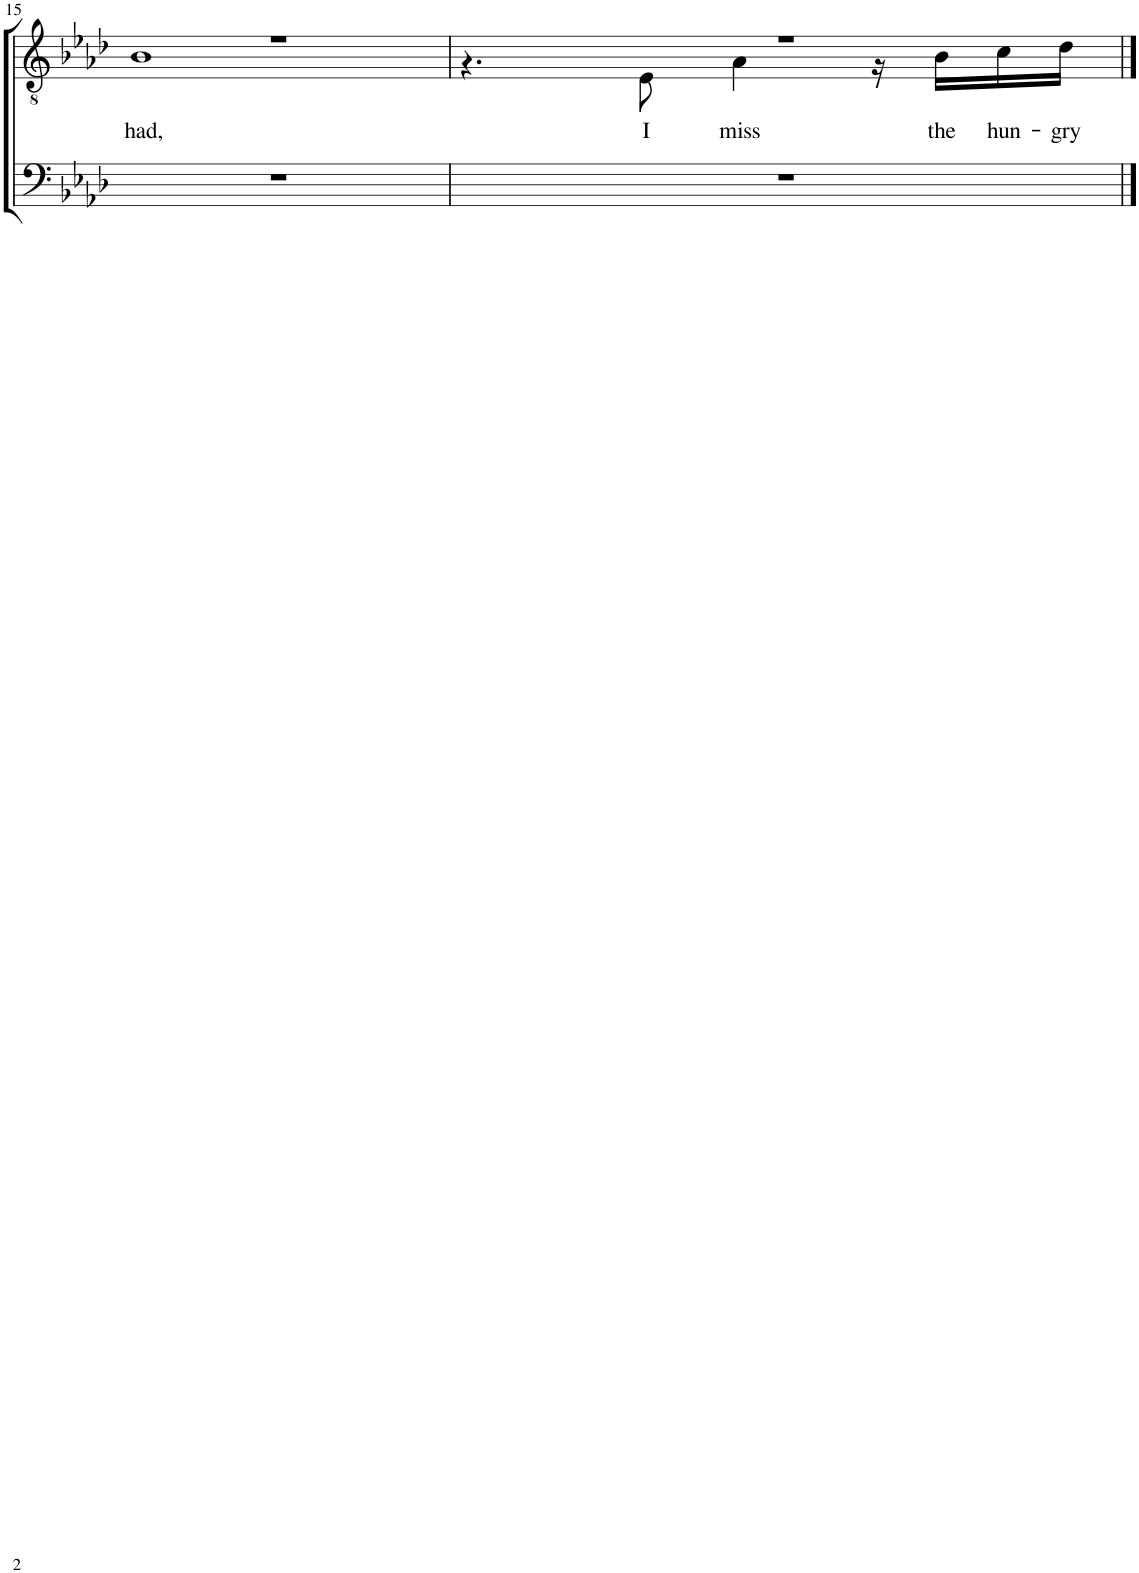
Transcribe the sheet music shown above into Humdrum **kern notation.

**kern	**kern	**text
*part2	*part1	*part1
*staff2	*staff1	*staff1
*I"BARI BASS	*I"TENOR LEAD	*
!!LO:PB:g=z
*clefF4	*clefGv2	*
*k[b-e-a-d-]	*k[b-e-a-d-]	*
*M4/4	*M4/4	*
=15	=15	=15
*	*^	*
!	!	!	!LO:LY:b
1r	1r	1B-	had,
=16	=16	=16	=16
1r	1r	4.r	.
!	!	!	!LO:LY:b
.	.	8E-\	I
!	!	!	!LO:LY:b
.	.	4A-\	miss
.	.	16r	.
!	!	!	!LO:LY:b
.	.	16B-\LL	the
!	!	!	!LO:LY:b
.	.	16c\	hun-
!	!	!	!LO:LY:b
.	.	16d-\JJ	-gry
*	*v	*v	*
==	==	==
*-	*-	*-
